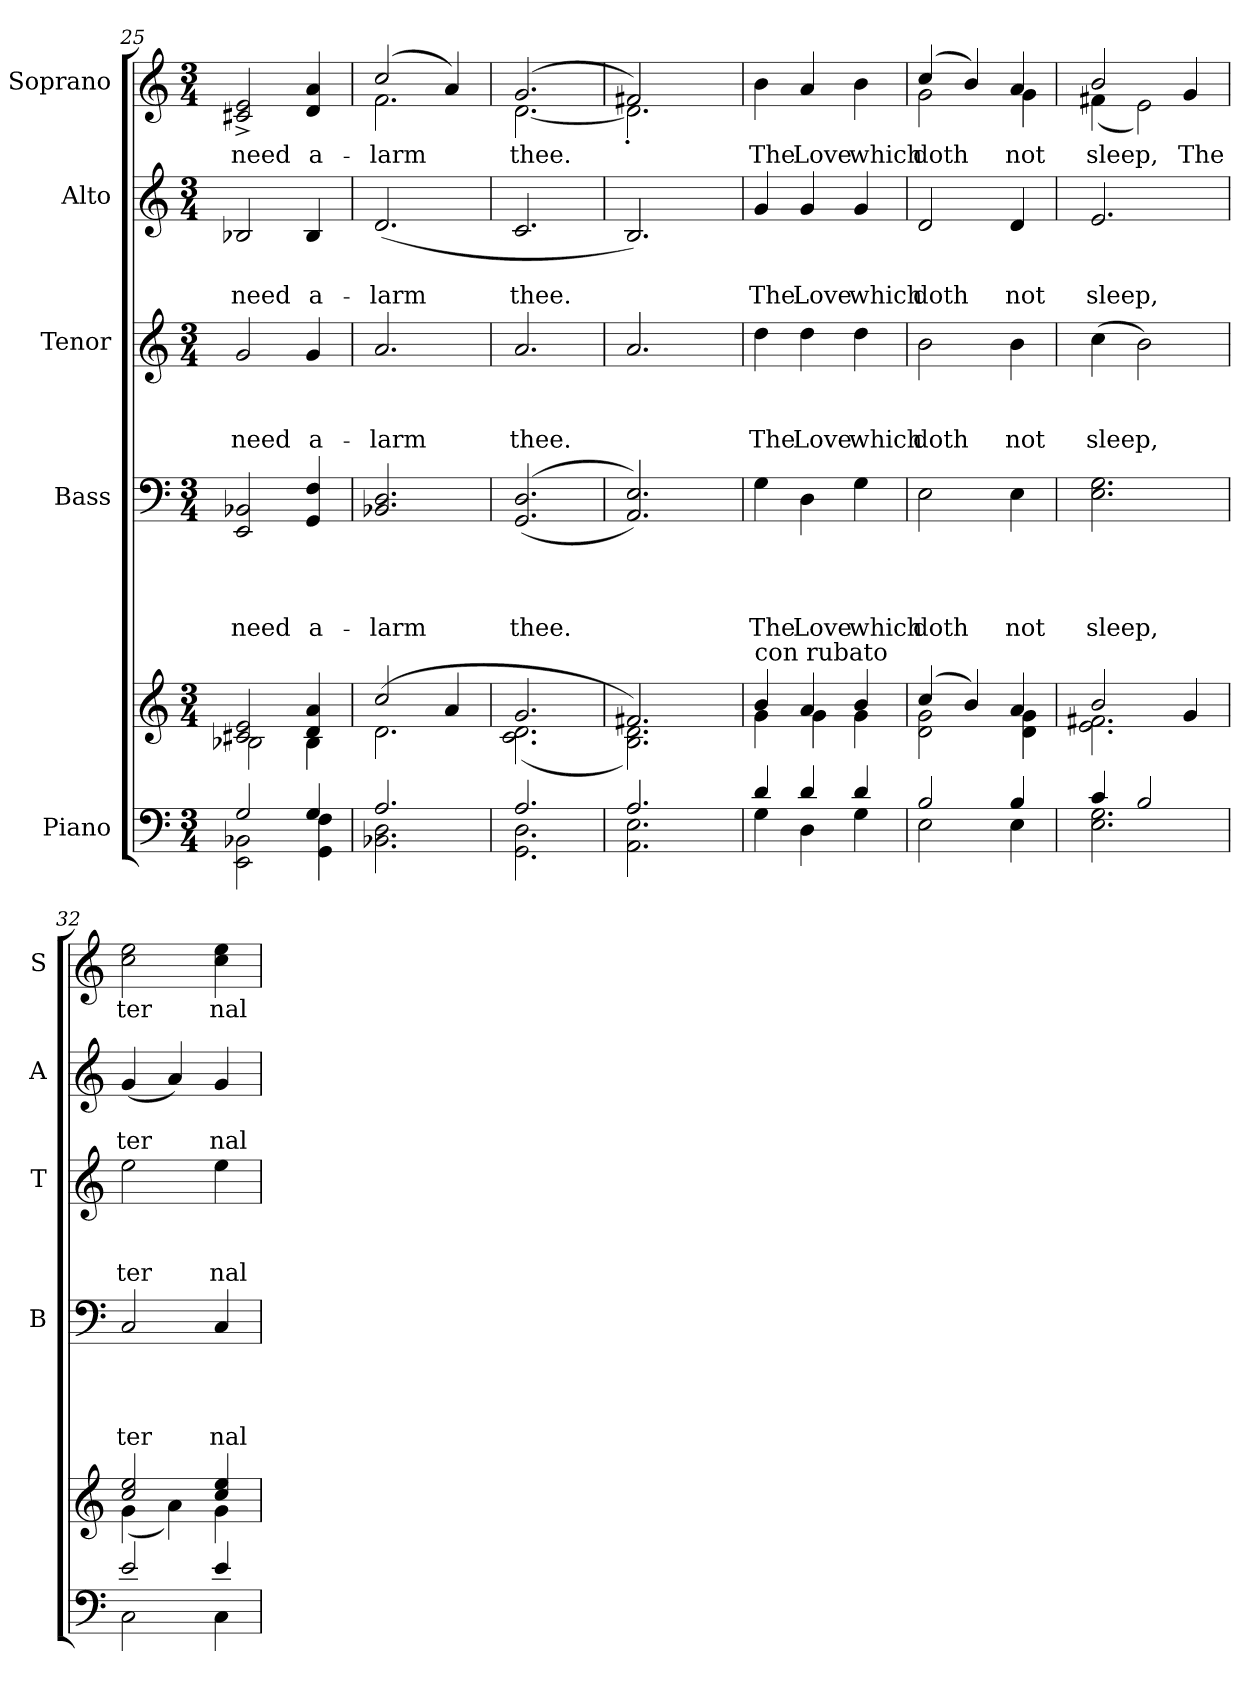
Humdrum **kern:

**kern	**kern	**kern	**text	**text	**text	**text	**kern	**text	**text	**text	**kern	**text	**text	**kern	**text
*part5	*part5	*part4	*part4	*part4	*part4	*part4	*part3	*part3	*part3	*part3	*part2	*part2	*part2	*part1	*part1
*staff6	*staff5	*staff4	*staff4	*staff4	*staff4	*staff4	*staff3	*staff3	*staff3	*staff3	*staff2	*staff2	*staff2	*staff1	*staff1
*I"Piano	*	*I"Bass	*	*	*	*	*I"Tenor	*	*	*	*I"Alto	*	*	*I"Soprano	*
*	*	*I'B	*	*	*	*	*I'T	*	*	*	*I'A	*	*	*I'S	*
*clefF4	*clefG2	*clefF4	*	*	*	*	*clefG2	*	*	*	*clefG2	*	*	*clefG2	*
*k[]	*k[]	*k[]	*	*	*	*	*k[]	*	*	*	*k[]	*	*	*k[]	*
*C:	*C:	*C:	*	*	*	*	*C:	*	*	*	*C:	*	*	*C:	*
*M3/4	*M3/4	*M3/4	*	*	*	*	*M3/4+3/4	*	*	*	*M3/4	*	*	*M3/4	*
=25	=25	=25	=25	=25	=25	=25	=25	=25	=25	=25	=25	=25	=25	=25	=25
*^	*^	*	*	*	*	*	*	*	*	*	*	*	*	*	*
!	!	!	!	!	!	!	!	!LO:LY:b	!	!	!	!LO:LY:b	!	!	!LO:LY:b	!	!LO:LY:b
2G/	2EE\ 2BB-X\	2c#X/ 2e/	2B-X\	2EE/ 2BB-X/	.	.	.	need	2g/	.	.	need	2B-X/	.	need	2c#X/^< 2e/^<	need
!	!	!	!	!	!	!	!	!LO:LY:b	!	!	!	!LO:LY:b	!	!	!LO:LY:b	!	!LO:LY:b
4G/	4GG\ 4F\	4d/ 4a/	4B-\	4GG/ 4F/	.	.	.	a-	4g/	.	.	a-	4B-/	.	a-	4d/ 4a/	a-
=26	=26	=26	=26	=26	=26	=26	=26	=26	=26	=26	=26	=26	=26	=26	=26	=26	=26
!	!	!	!	!	!	!	!	!LO:LY:b	!	!	!	!LO:LY:b	!	!	!LO:LY:b	!	!LO:LY:b
*	*	*	*	*	*	*	*	*	*	*	*	*	*	*	*	*^	*
2.BB-X\ 2.D\	2.A/	(<2.d\	2cc/	2.BB-X/ 2.D/	.	.	.	-larm	2.a/	.	.	-larm	(<2.d/	.	-larm	(2cc/	2.f\	-larm
.	.	.	4a/	.	.	.	.	.	.	.	.	.	.	.	.	4a/)	.	.
!!LO:PB:g=z	!!
=27	=27	=27	=27	=27	=27	=27	=27	=27	=27	=27	=27	=27	=27	=27	=27	=27	=27	=27
!	!	!	!	!	!	!	!	!LO:LY:b	!	!	!	!LO:LY:b	!	!	!LO:LY:b	!	!	!LO:LY:b
2.A/	2.GG\ 2.D\	(2.g/	(2.c\ 2.d\)	((<2.GG/ 2.D/	.	.	.	thee.	2.a/	.	.	thee.	2.c/	.	thee.	(2.g/	[<2.d\	thee.
=28	=28	=28	=28	=28	=28	=28	=28	=28	=28	=28	=28	=28	=28	=28	=28	=28	=28	=28
2.A/	2.AA\ 2.E\	2.f#X/)	2.B\ 2.d\)	2.AA/ 2.E/))	.	.	.	.	2.a/	.	.	.	2.B/)	.	.	2f#X/)	2.d'<\]	.
.	.	.	.	.	.	.	.	.	.	.	.	.	.	.	.	4ryy	.	.
*	*	*	*	*	*	*	*	*	*	*	*	*	*	*	*	*v	*v	*
=29	=29	=29	=29	=29	=29	=29	=29	=29	=29	=29	=29	=29	=29	=29	=29	=29	=29
!	!	!LO:TX:a:t=con rubato	!	!	!	!	!	!	!	!	!	!	!	!	!	!	!
!	!	!	!	!	!	!	!	!LO:LY:b	!	!	!	!LO:LY:b	!	!	!LO:LY:b	!	!LO:LY:b
4G\	4d/	4b/	4g\	4G\	.	.	.	The	4dd\	.	.	The	4g/	.	The	4b\	The
!	!	!	!	!	!	!	!	!LO:LY:b	!	!	!	!LO:LY:b	!	!	!LO:LY:b	!	!LO:LY:b
4d/	4D\	4a/	4g\	4D\	.	.	.	Love	4dd\	.	.	Love	4g/	.	Love	4a/	Love
!	!	!	!	!	!	!	!	!LO:LY:b	!	!	!	!LO:LY:b	!	!	!LO:LY:b	!	!LO:LY:b
4G\	4d/	4b/	4g\	4G\	.	.	.	which	4dd\	.	.	which	4g/	.	which	4b\	which
=30	=30	=30	=30	=30	=30	=30	=30	=30	=30	=30	=30	=30	=30	=30	=30	=30	=30
!	!	!	!	!	!	!	!	!LO:LY:b	!	!	!	!LO:LY:b	!	!	!LO:LY:b	!	!LO:LY:b
*	*	*	*	*	*	*	*	*	*	*	*	*	*	*	*	*^	*
2B/	2E\	(4cc/	2d\ 2g\	2E\	.	.	.	doth	2b\	.	.	doth	2d/	.	doth	(4cc/	2g\	doth
.	.	4b/)	.	.	.	.	.	.	.	.	.	.	.	.	.	4b/)	.	.
!	!	!	!	!	!	!	!	!LO:LY:b	!	!	!	!LO:LY:b	!	!	!LO:LY:b	!	!	!LO:LY:b
4B/	4E\	4a/	4d\ 4g\	4E\	.	.	.	not	4b\	.	.	not	4d/	.	not	4a/	4g\	not
=31	=31	=31	=31	=31	=31	=31	=31	=31	=31	=31	=31	=31	=31	=31	=31	=31	=31	=31
!	!	!	!	!	!	!	!	!LO:LY:b	!	!	!	!LO:LY:b	!	!	!LO:LY:b	!	!	!LO:LY:b
4c/	2.E\ 2.G\	2b/	2.e\ 2.f#X\	2.E\ 2.G\	.	.	.	sleep,	(>4cc\	.	.	sleep,	2.e/	.	sleep,	2b/	(<4f#X\	sleep,
2B/	.	.	.	.	.	.	.	.	2b\)	.	.	.	.	.	.	.	2e\)	.
!	!	!	!	!	!	!	!	!	!	!	!	!	!	!	!	!	!	!LO:LY:b
.	.	4g/	.	.	.	.	.	.	.	.	.	.	.	.	.	4g/	.	The
*	*	*	*	*	*	*	*	*	*	*	*	*	*	*	*	*v	*v	*
=32	=32	=32	=32	=32	=32	=32	=32	=32	=32	=32	=32	=32	=32	=32	=32	=32	=32
!	!	!	!	!	!	!	!	!LO:LY:b	!	!	!	!LO:LY:b	!	!	!LO:LY:b	!	!LO:LY:b
2e/	2C\	2cc/ 2ee/	(<4g\	2C/	.	.	.	ter	2ee\	.	.	ter	(<4g/	.	ter	2cc\ 2ee\	ter
.	.	.	4a\)	.	.	.	.	.	.	.	.	.	4a/)	.	.	.	.
!	!	!	!	!	!	!	!	!LO:LY:b	!	!	!	!LO:LY:b	!	!	!LO:LY:b	!	!LO:LY:b
4e/	4C\	4cc/ 4ee/	4g\	4C/	.	.	.	nal	4ee\	.	.	nal	4g/	.	nal	4cc\ 4ee\	nal
*v	*v	*	*	*	*	*	*	*	*	*	*	*	*	*	*	*	*
*	*v	*v	*	*	*	*	*	*	*	*	*	*	*	*	*	*
=	=	=	=	=	=	=	=	=	=	=	=	=	=	=	=
*-	*-	*-	*-	*-	*-	*-	*-	*-	*-	*-	*-	*-	*-	*-	*-
